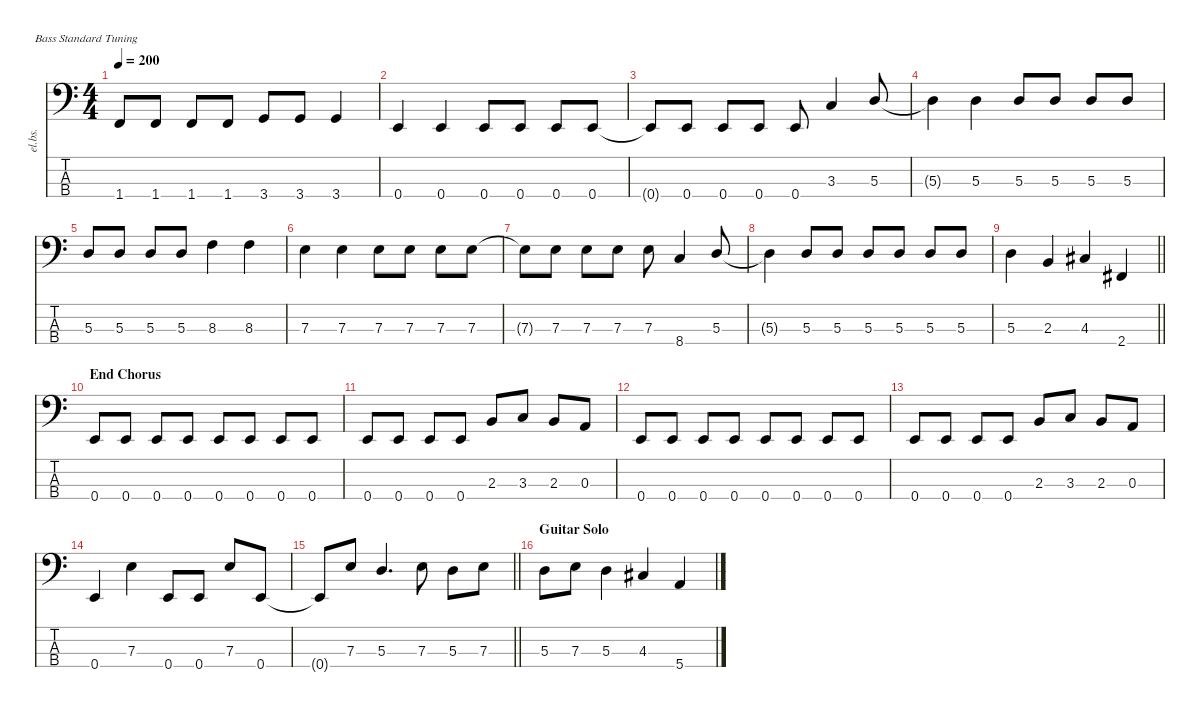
\defaultSystemsLayout 4
\hideDynamics
\bracketExtendMode nobrackets
\otherSystemsTrackNameOrientation horizontal
\track ("Cliff Burton (Bass)" "el.bs.") {instrument electricbasspick}
\staff {score tabs}
\tuning (G2 D2 A1 E1)
\ts (4 4)
\tempo 200
\clef f4
\ks c
1.4.8{dy f beam Up} 1.4.8{beam Up} 1.4.8{beam Up} 1.4.8{beam Up} 3.4.8{beam Up} 3.4.8{beam Up} 3.4.4{beam Up} |
0.4.4{beam Up} 0.4.4{beam Up} 0.4.8{beam Up} 0.4.8{beam Up} 0.4.8{beam Up} 0.4.8{beam Up} |
0.4{t}.8{beam Up} 0.4.8{beam Up} 0.4.8{beam Up} 0.4.8{beam Up} 0.4.8{beam Up} 3.3.4{beam Up} 5.3.8{beam Up} |
5.3{t}.4{beam Down} 5.3.4{beam Down} 5.3.8{beam Up} 5.3.8{beam Up} 5.3.8{beam Up} 5.3.8{beam Up} |
5.3.8{beam Up} 5.3.8{beam Up} 5.3.8{beam Up} 5.3.8{beam Up} 8.3.4{beam Down} 8.3.4{beam Down} |
7.3.4{beam Down} 7.3.4{beam Down} 7.3.8{beam Down} 7.3.8{beam Down} 7.3.8{beam Down} 7.3.8{beam Down} |
7.3{t}.8{beam Down} 7.3.8{beam Down} 7.3.8{beam Down} 7.3.8{beam Down} 7.3.8{beam Down} 8.4.4{beam Up} 5.3.8{beam Up} |
5.3{t}.4{beam Down} 5.3.8{beam Up} 5.3.8{beam Up} 5.3.8{beam Up} 5.3.8{beam Up} 5.3.8{beam Up} 5.3.8{beam Up} |
\barLineRight lightlight
5.3.4{beam Down} 2.3.4{beam Up} 4.3{acc #}.4{beam Up} 2.4{acc #}.4{beam Up} |
\section ("" "End Chorus")
0.4.8{beam Up} 0.4.8{beam Up} 0.4.8{beam Up} 0.4.8{beam Up} 0.4.8{beam Up} 0.4.8{beam Up} 0.4.8{beam Up} 0.4.8{beam Up} |
0.4.8{beam Up} 0.4.8{beam Up} 0.4.8{beam Up} 0.4.8{beam Up} 2.3.8{beam Up} 3.3.8{beam Up} 2.3.8{beam Up} 0.3.8{beam Up} |
0.4.8{beam Up} 0.4.8{beam Up} 0.4.8{beam Up} 0.4.8{beam Up} 0.4.8{beam Up} 0.4.8{beam Up} 0.4.8{beam Up} 0.4.8{beam Up} |
0.4.8{beam Up} 0.4.8{beam Up} 0.4.8{beam Up} 0.4.8{beam Up} 2.3.8{beam Up} 3.3.8{beam Up} 2.3.8{beam Up} 0.3.8{beam Up} |
0.4.4{beam Up} 7.3.4{beam Down} 0.4.8{beam Up} 0.4.8{beam Up} 7.3.8{beam Up} 0.4.8{beam Up} |
\barLineRight lightlight
0.4{t}.8{beam Up} 7.3.8{beam Up} 5.3.4{d beam Up} 7.3.8{beam Down} 5.3.8{beam Down} 7.3.8{beam Down} |
\section ("" "Guitar Solo")
5.3.8{beam Down} 7.3.8{beam Down} 5.3.4{beam Down} 4.3{acc #}.4{beam Up} 5.4.4{beam Up}
